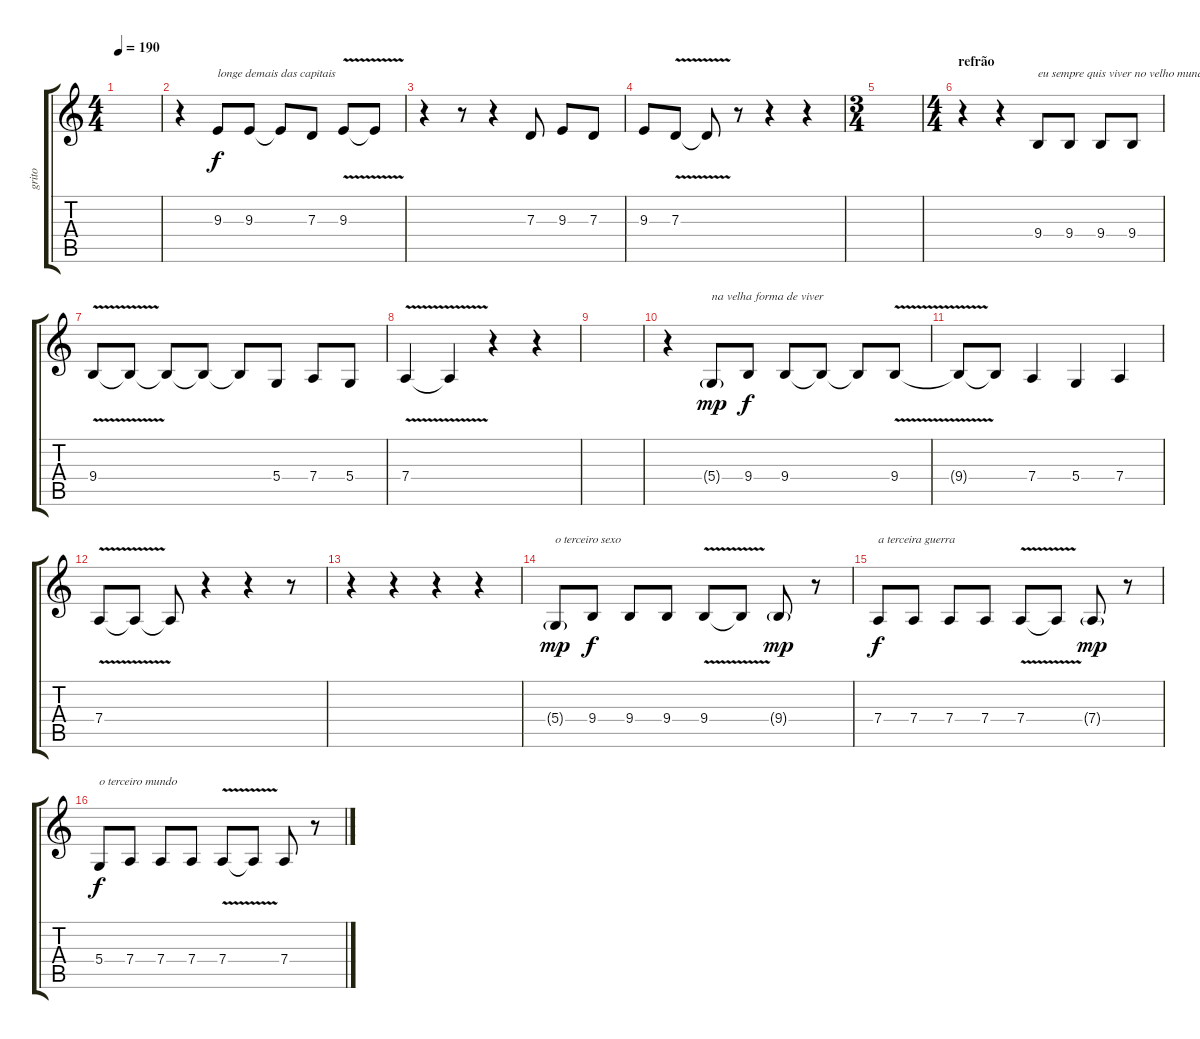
\track ("grito" "grito") {instrument tenorsax}
\staff {score tabs}
\tuning (E4 B3 G3 D3 A2 E2) {hide}
\ts (4 4)
\tempo 190
\clef g2
\ks c
|
r.4 9.3.8{txt "longe demais das capitais"} 9.3.8 9.3{t}.8 7.3.8 9.3{v}.8 9.3{t}.8 |
r.4 r.8 r.4 7.3.8 9.3.8 7.3.8 |
9.3.8 7.3{v}.8 7.3{t}.8 r.8 r.4 r.4 |
\ts (3 4)
|
\ts (4 4)
\section ("" "refrão")
r.4 r.4 9.4.8{txt "eu sempre quis viver no velho mundo"} 9.4.8 9.4.8 9.4.8 |
9.4{v}.8 9.4{t}.8 9.4{t}.8 9.4{t}.8 9.4{t}.8 5.4.8 7.4.8 5.4.8 |
7.4{v}.4 7.4{t}.4 r.4 r.4 |
|
r.4 5.4{g}.8{txt "na velha forma de viver" dy mp} 9.4.8{dy f} 9.4.8 9.4{t}.8 9.4{t}.8 9.4{v}.8 |
9.4{t}.8 9.4{t}.8 7.4.4 5.4.4 7.4.4 |
7.4{v}.8 7.4{t}.8 7.4{t}.8 r.4 r.4 r.8 |
r.4 r.4 r.4 r.4 |
5.4{g}.8{txt "o terceiro sexo" dy mp} 9.4.8{dy f} 9.4.8 9.4.8 9.4{v}.8 9.4{t}.8 9.4{g}.8{dy mp} r.8 |
7.4.8{txt "a terceira guerra" dy f} 7.4.8 7.4.8 7.4.8 7.4{v}.8 7.4{t}.8 7.4{g}.8{dy mp} r.8 |
5.4.8{txt "o terceiro mundo" dy f} 7.4.8 7.4.8 7.4.8 7.4{v}.8 7.4{t}.8 7.4.8 r.8
